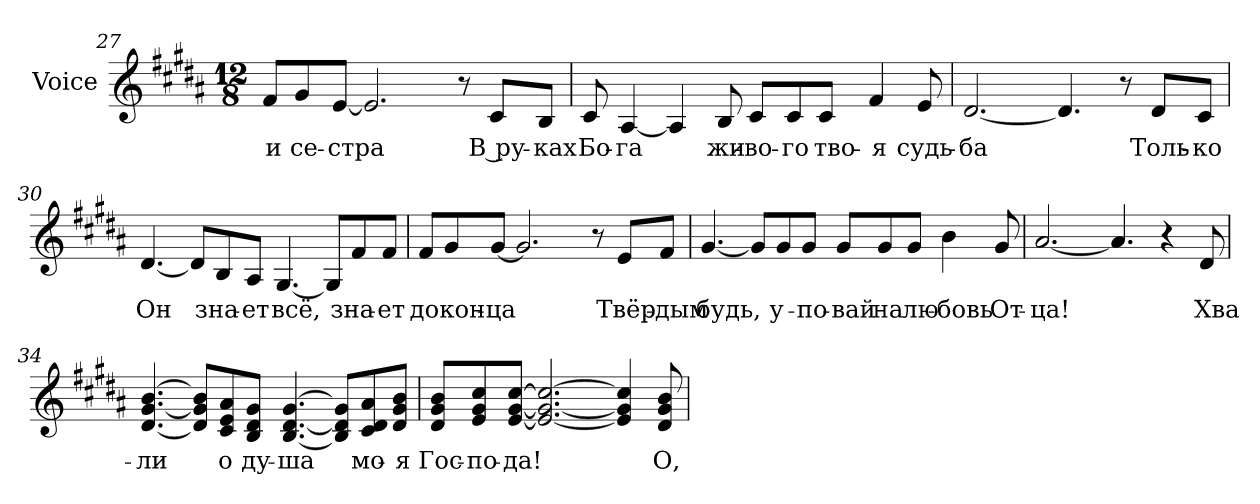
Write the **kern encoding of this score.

**kern	**text
*part1	*part1
*staff1	*staff1
*I"Voice	*
*I'Voice	*
!!LO:LB:g=z
*clefG2	*
*k[f#c#g#d#a#]	*
*g#:	*
*M12/8	*
=27	=27
!	!LO:LY:b:color=#000000
8f#i/L	и
!	!LO:LY:b:color=#000000
8g#i/	се-
!	!LO:LY:b:color=#000000
[<8ei/J	-стра
2.ei/]	.
8r	.
!	!LO:LY:b:color=#000000
8c#i/L	В ру-
!	!LO:LY:b:color=#000000
8Bi/J	-ках
=28	=28
!	!LO:LY:b:color=#000000
8c#i/	Бо-
!	!LO:LY:b:color=#000000
[<4A#i/	-га
4A#i/]	.
!	!LO:LY:b:color=#000000
8Bi/	жи-
!	!LO:LY:b:color=#000000
8c#i/L	-во-
!	!LO:LY:b:color=#000000
8c#i/	-го
!	!LO:LY:b:color=#000000
8c#i/J	тво-
!	!LO:LY:b:color=#000000
4f#i/	-я
!	!LO:LY:b:color=#000000
8ei/	судь-
=29	=29
!	!LO:LY:b:color=#000000
[<2.d#i/	-ба
4.d#i/]	.
8r	.
!	!LO:LY:b:color=#000000
8d#i/L	Толь-
!	!LO:LY:b:color=#000000
8c#i/J	-ко
!!LO:LB:g=z
=30	=30
!	!LO:LY:b:color=#000000
[<4.d#i/	Он
8d#i/L]	.
!	!LO:LY:b:color=#000000
8Bi/	зна-
!	!LO:LY:b:color=#000000
8A#i/J	-ет
!	!LO:LY:b:color=#000000
[<4.G#i/	всё,
8G#i/L]	.
!	!LO:LY:b:color=#000000
8f#i/	зна-
!	!LO:LY:b:color=#000000
8f#i/J	-ет
=31	=31
!	!LO:LY:b:color=#000000
8f#i/L	до
!	!LO:LY:b:color=#000000
8g#i/	кон-
!	!LO:LY:b:color=#000000
[<8g#i/J	-ца
2.g#i/]	.
8r	.
!	!LO:LY:b:color=#000000
8ei/L	Твёр-
!	!LO:LY:b:color=#000000
8f#i/J	-дым
=32	=32
!	!LO:LY:b:color=#000000
[<4.g#i/	будь,
8g#i/L]	.
!	!LO:LY:b:color=#000000
8g#i/	у-
!	!LO:LY:b:color=#000000
8g#i/J	-по-
!	!LO:LY:b:color=#000000
8g#i/L	-вай
!	!LO:LY:b:color=#000000
8g#i/	на
!	!LO:LY:b:color=#000000
8g#i/J	лю-
!	!LO:LY:b:color=#000000
4bi\	-бовь
!	!LO:LY:b:color=#000000
8g#i/	От-
!!LO:LB:g=z
=33	=33
!	!LO:LY:b:color=#000000
[<2.a#i/	-ца!
4.a#i/]	.
4r	.
!	!LO:LY:b:color=#000000
8d#i/	Хва-
=34	=34
!	!LO:LY:b:color=#000000
[<4.d#i/ [<4.g#i [>4.bi	-ли
8d#i/] 8g#i] 8bi]L	.
!	!LO:LY:b:color=#000000
8c#i/ 8ei 8a#i	о
!	!LO:LY:b:color=#000000
8Bi/ 8d#i 8g#iJ	ду-
!	!LO:LY:b:color=#000000
[<4.Bi/ [<4.d#i [>4.g#i	-ша
8Bi/] 8d#i] 8g#i]L	.
!	!LO:LY:b:color=#000000
8c#i/ 8d#i 8a#i	мо-
!	!LO:LY:b:color=#000000
8d#i/ 8g#i 8biJ	-я
=35	=35
!	!LO:LY:b:color=#000000
8d#i/ 8g#i 8biL	Гос-
!	!LO:LY:b:color=#000000
8ei/ 8g#i 8cc#i	-по-
!	!LO:LY:b:color=#000000
[<8ei/ [<8g#i [>8cc#iJ	-да!
2.ei/_< 2.g#i_< 2.cc#i_>	.
4ei/] 4g#i] 4cc#i]	.
!	!LO:LY:b:color=#000000
8d#i/ 8g#i 8bi	О,
=	=
*-	*-
